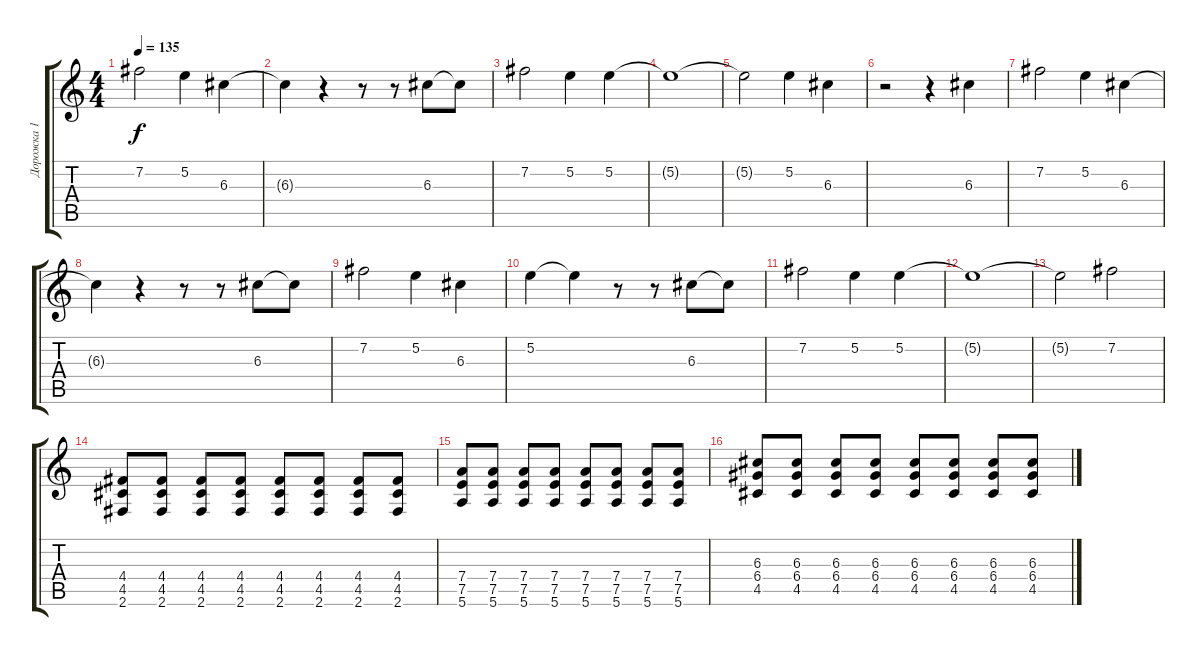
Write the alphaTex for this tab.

\track ("Дорожка 1" "Дорожка 1") {instrument acousticguitarsteel}
\staff {score tabs}
\tuning (E4 B3 G3 D3 A2 E2) {hide}
\ts (4 4)
\tempo 135
\clef g2
\ks c
7.2.2{dy f} 5.2.4 6.3.4 |
6.3{t}.4 r.4 r.8 r.8 6.3.8 6.3{t}.8 |
7.2.2 5.2.4 5.2.4 |
5.2{t}.1 |
5.2{t}.2 5.2.4 6.3.4 |
r.2 r.4 6.3.4 |
7.2.2 5.2.4 6.3.4 |
6.3{t}.4 r.4 r.8 r.8 6.3.8 6.3{t}.8 |
7.2.2 5.2.4 6.3.4 |
5.2.4 5.2{t}.4 r.8 r.8 6.3.8 6.3{t}.8 |
7.2.2 5.2.4 5.2.4 |
5.2{t}.1 |
5.2{t}.2 7.2.2 |
(4.4 4.5 2.6).8{volume 13 instrument overdrivenguitar} (4.4 4.5 2.6).8 (4.4 4.5 2.6).8 (4.4 4.5 2.6).8 (4.4 4.5 2.6).8 (4.4 4.5 2.6).8 (4.4 4.5 2.6).8 (4.4 4.5 2.6).8 |
(7.4 7.5 5.6).8 (7.4 7.5 5.6).8 (7.4 7.5 5.6).8 (7.4 7.5 5.6).8 (7.4 7.5 5.6).8 (7.4 7.5 5.6).8 (7.4 7.5 5.6).8 (7.4 7.5 5.6).8 |
(6.3 6.4 4.5).8 (6.3 6.4 4.5).8 (6.3 6.4 4.5).8 (6.3 6.4 4.5).8 (6.3 6.4 4.5).8 (6.3 6.4 4.5).8 (6.3 6.4 4.5).8 (6.3 6.4 4.5).8
